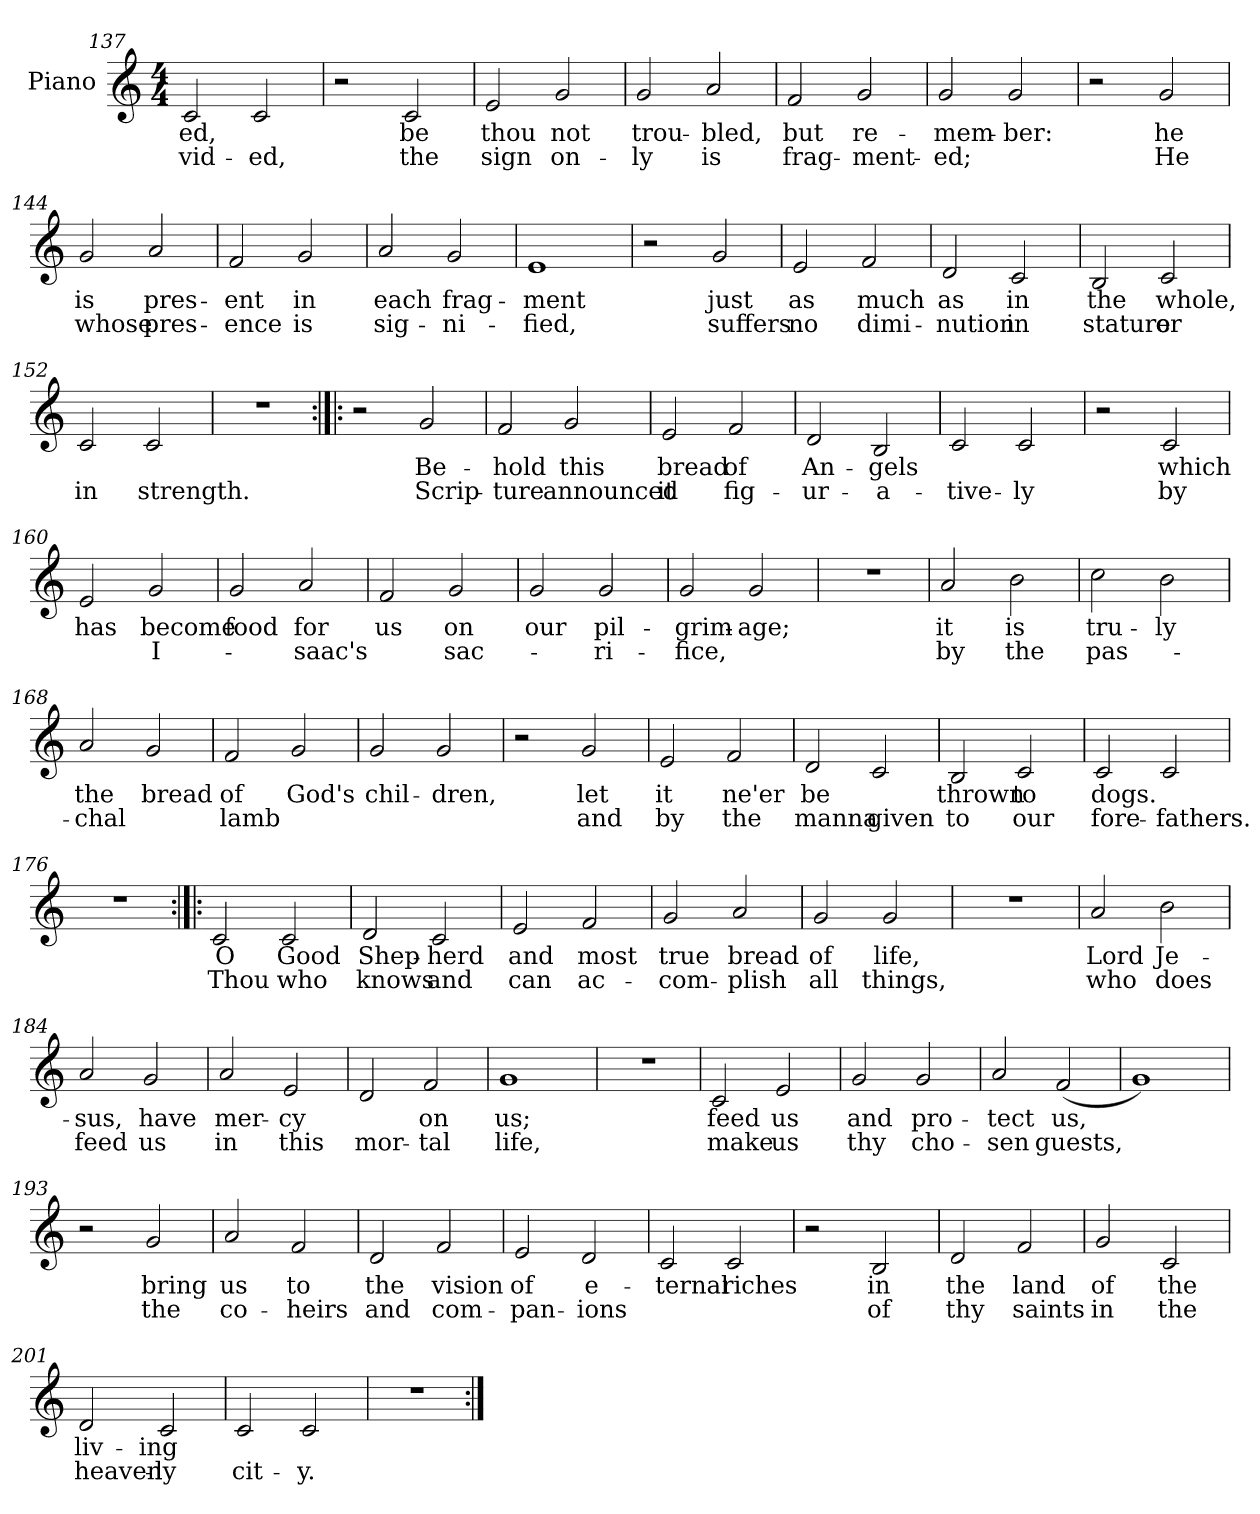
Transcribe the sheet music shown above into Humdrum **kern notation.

**kern	**text	**text
*part1	*part1	*part1
*staff1	*staff1	*staff1
*I"Piano	*	*
*I'Pno.	*	*
*clefG2	*	*
*k[]	*	*
*M4/4	*	*
=137	=137	=137
2c/	-ed,	-vid-
2c/	.	-ed,
=138	=138	=138
2r	.	.
2c/	be	the
=139	=139	=139
2e/	thou	sign
2g/	not	on-
=140	=140	=140
2g/	trou-	-ly
2a/	-bled,	is
=141	=141	=141
2f/	but	frag-
2g/	re-	-ment-
=142	=142	=142
2g/	-mem-	-ed;
2g/	-ber:	.
=143	=143	=143
2r	.	.
2g/	he	He
!!LO:LB:g=z
=144	=144	=144
2g/	is	whose
2a/	pres-	pres-
=145	=145	=145
2f/	-ent	-ence
2g/	in	is
=146	=146	=146
2a/	each	sig-
2g/	frag-	-ni-
=147	=147	=147
1e	-ment	-fied,
=148	=148	=148
2r	.	.
2g/	just	suffers
=149	=149	=149
2e/	as	no
2f/	much	dimi-
=150	=150	=150
2d/	as	-nution
2c/	in	in
=151	=151	=151
2B/	the	stature
2c/	whole,	or
=152	=152	=152
2c/	.	in
2c/	.	strength.
=153	=153	=153
1r	.	.
!!LO:LB:g=z
=154:|!|:	=154:|!|:	=154:|!|:
2r	.	.
2g/	Be-	Scrip-
=155	=155	=155
2f/	-hold	-ture
2g/	this	announced
=156	=156	=156
2e/	bread	it
2f/	of	fig-
=157	=157	=157
2d/	An-	-ur-
2B/	-gels	-a-
=158	=158	=158
2c/	.	-tive-
2c/	.	-ly
=159	=159	=159
2r	.	.
2c/	which	by
=160	=160	=160
2e/	has	.
2g/	become	I-
=161	=161	=161
2g/	food	.
2a/	for	-saac's
=162	=162	=162
2f/	us	.
2g/	on	sac-
!!LO:LB:g=z
=163	=163	=163
2g/	our	.
2g/	pil-	-ri-
=164	=164	=164
2g/	-grim-	-fice,
2g/	-age;	.
=165	=165	=165
1r	.	.
=166	=166	=166
2a/	it	by
2b\	is	the
=167	=167	=167
2cc\	tru-	pas-
2b\	-ly	.
=168	=168	=168
2a/	the	-chal
2g/	bread	.
=169	=169	=169
2f/	of	lamb
2g/	God's	.
=170	=170	=170
2g/	chil-	.
2g/	-dren,	.
=171	=171	=171
2r	.	.
2g/	let	and
=172	=172	=172
2e/	it	by
2f/	ne'er	the
!!LO:PB:g=z
=173	=173	=173
2d/	be	manna
2c/	.	given
=174	=174	=174
2B/	thrown	to
2c/	to	our
=175	=175	=175
2c/	dogs.	fore-
2c/	.	-fathers.
=176	=176	=176
1r	.	.
=177:|!|:	=177:|!|:	=177:|!|:
2c/	O	Thou
2c/	Good	who
=178	=178	=178
2d/	Shep-	knows
2c/	-herd	and
=179	=179	=179
2e/	and	can
2f/	most	ac-
=180	=180	=180
2g/	true	-com-
2a/	bread	-plish
=181	=181	=181
2g/	of	all
2g/	life,	things,
!!LO:LB:g=z
=182	=182	=182
1r	.	.
=183	=183	=183
2a/	Lord	who
2b\	Je-	does
=184	=184	=184
2a/	-sus,	feed
2g/	have	us
=185	=185	=185
2a/	mer-	in
2e/	-cy	this
=186	=186	=186
2d/	.	mor-
2f/	on	-tal
=187	=187	=187
1g	us;	life,
=188	=188	=188
1r	.	.
=189	=189	=189
2c/	feed	make
2e/	us	us
=190	=190	=190
2g/	and	thy
2g/	pro-	cho-
=191	=191	=191
2a/	-tect	-sen
(>2f/	us,	guests,
=192	=192	=192
1g)	.	.
!!LO:LB:g=z
=193	=193	=193
2r	.	.
2g/	bring	the
=194	=194	=194
2a/	us	co-
2f/	to	-heirs
=195	=195	=195
2d/	the	and
2f/	vision	com-
=196	=196	=196
2e/	of	-pan-
2d/	e-	-ions
=197	=197	=197
2c/	-ternal	.
2c/	riches	.
=198	=198	=198
2r	.	.
2B/	in	of
=199	=199	=199
2d/	the	thy
2f/	land	saints
=200	=200	=200
2g/	of	in
2c/	the	the
=201	=201	=201
2d/	liv-	heaven-
2c/	-ing	-ly
=202	=202	=202
2c/	.	cit-
2c/	.	-y.
!!LO:LB:g=z
=203	=203	=203
1r	.	.
=:|!	=:|!	=:|!
*-	*-	*-
